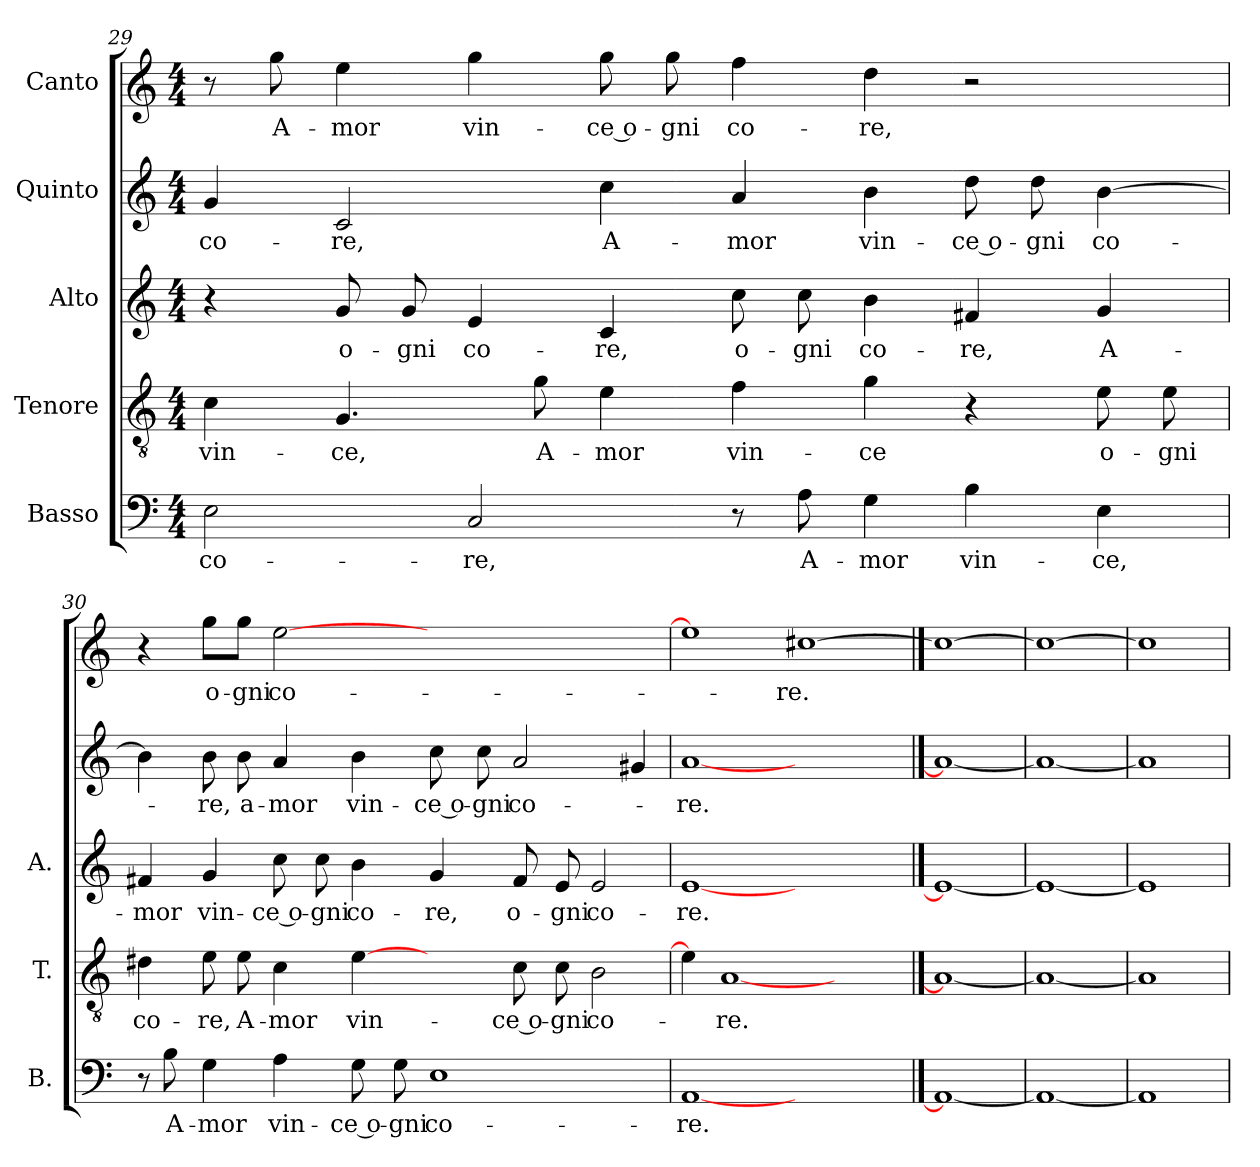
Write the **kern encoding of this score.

**kern	**text	**kern	**text	**kern	**text	**kern	**text	**kern	**text
*part5	*part5	*part4	*part4	*part3	*part3	*part2	*part2	*part1	*part1
*staff5	*staff5	*staff4	*staff4	*staff3	*staff3	*staff2	*staff2	*staff1	*staff1
*I"Basso	*	*I"Tenore	*	*I"Alto	*	*I"Quinto	*	*I"Canto	*
*I'B.	*	*I'T.	*	*I'A.	*	*	*	*	*
*clefF4	*	*clefGv2	*	*clefG2	*	*clefG2	*	*clefG2	*
*k[]	*	*k[]	*	*k[]	*	*k[]	*	*k[]	*
*C:	*	*C:	*	*C:	*	*C:	*	*C:	*
*M4/4	*	*M4/4	*	*M4/4	*	*M4/4	*	*M4/4	*
=29	=29	=29	=29	=29	=29	=29	=29	=29	=29
2E\	co-	4c\	vin-	4r	.	4g/	co-	8r	.
.	.	.	.	.	.	.	.	8gg\	A-
.	.	4.G/	-ce,	8g/	o-	2c/	-re,	4ee\	-mor
.	.	.	.	8g/	-gni	.	.	.	.
2C/	-re,	.	.	4e/	co-	.	.	4gg\	vin-
.	.	8g\	A-	.	.	.	.	.	.
.	.	4e\	-mor	4c/	-re,	4cc\	A-	8gg\	-ce o-
.	.	.	.	.	.	.	.	8gg\	-gni
8r	.	4f\	vin-	8cc\	o-	4a/	-mor	4ff\	co-
8A\	A-	.	.	8cc\	-gni	.	.	.	.
4G\	-mor	4g\	-ce	4b\	co-	4b\	vin-	4dd\	-re,
4B\	vin-	4r	.	4f#X/	-re,	8dd\	-ce o-	2r	.
.	.	.	.	.	.	8dd\	-gni	.	.
4E\	-ce,	8e\	o-	4g/	A-	[4b\	co-	.	.
.	.	8e\	-gni	.	.	.	.	.	.
=30	=30	=30	=30	=30	=30	=30	=30	=30	=30
8r	.	4d#X\	co-	4f#X/	-mor	4b\]	.	4r	.
8B\	A-	.	.	.	.	.	.	.	.
4G\	-mor	8e\	-re,	4g/	vin-	8b\	-re,	8gg\L	o-
.	.	8e\	A-	.	.	8b\	a-	8gg\J	-gni
4A\	vin-	4c\	-mor	8cc\	-ce o-	4a/	-mor	[2ee\	co-
.	.	.	.	8cc\	-gni	.	.	.	.
8G\	-ce o-	[4e\	vin-	4b\	co-	4b\	vin-	.	.
8G\	-gni	.	.	.	.	.	.	.	.
1E\	co-	4ryy	.	4g/	-re,	8cc\	-ce o-	1ryy	.
.	.	.	.	.	.	8cc\	-gni	.	.
.	.	8c\	-ce o-	8f#/	o-	2a/	co-	.	.
.	.	8c\	-gni	8e/	-gni	.	.	.	.
.	.	2B\	co-	2e/	co-	.	.	.	.
.	.	.	.	.	.	4g#X/	.	.	.
=31	=31	=31	=31	=31	=31	=31	=31	=31	=31
[1AA/	-re.	4e\]	.	[1e/	-re.	[1a/	-re.	1ee\]	.
.	.	[1A/	-re.	.	.	.	.	.	.
1ryy	.	.	.	1ryy	.	1ryy	.	[1cc#X\	-re.
.	.	2.ryy	.	.	.	.	.	.	.
==32	==32	==32	==32	==32	==32	==32	==32	==32	==32
1AA/_	.	1A/_	.	1e/_	.	1a/_	.	1cc#\_	.
=33	=33	=33	=33	=33	=33	=33	=33	=33	=33
1AA/_	.	1A/_	.	1e/_	.	1a/_	.	1cc#\_	.
=34	=34	=34	=34	=34	=34	=34	=34	=34	=34
1AA/]	.	1A/]	.	1e/]	.	1a/]	.	1cc#\]	.
=	=	=	=	=	=	=	=	=	=
*-	*-	*-	*-	*-	*-	*-	*-	*-	*-
